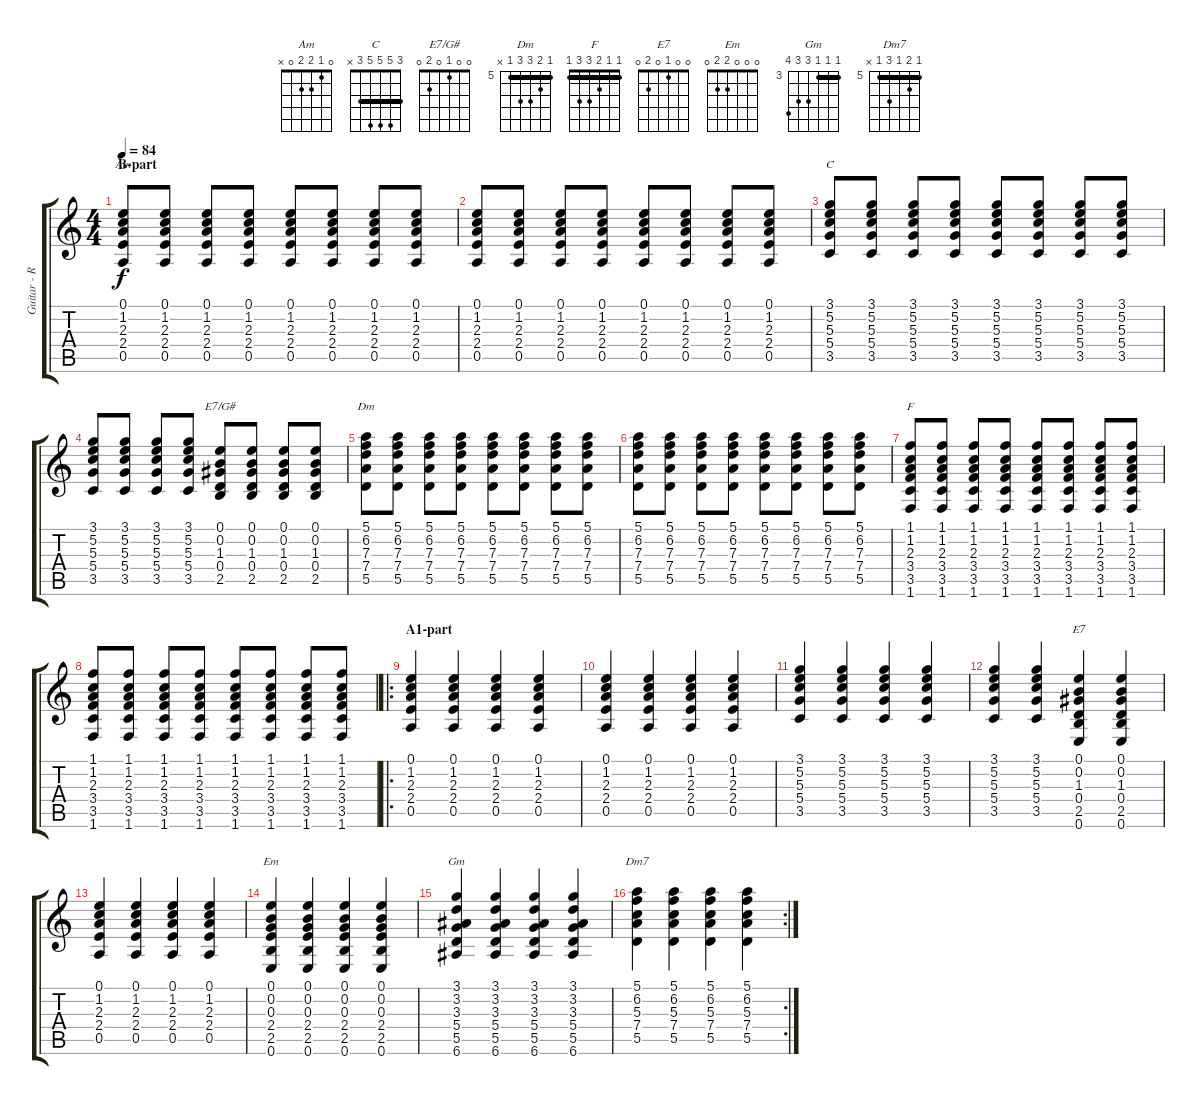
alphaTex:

\track ("Guitar - Rythm" "Guitar - R") {instrument overdrivenguitar}
\staff {score tabs}
\tuning (E4 B3 G3 D3 A2 E2) {hide}
\chord ("Am" 0 1 2 2 0 x)
\chord ("C" 3 5 5 5 3 x) {barre 3}
\chord ("E7/G#" 0 0 1 0 2 0)
\chord ("Dm" 5 6 7 7 5 x) {firstfret 5 barre 5}
\chord ("F" 1 1 2 3 3 1) {barre 1}
\chord ("E7" 0 0 1 0 2 0)
\chord ("Em" 0 0 0 2 2 0)
\chord ("Gm" 3 3 3 5 5 6) {firstfret 3 barre 3}
\chord ("Dm7" 5 6 5 7 5 x) {firstfret 5 barre 5}
\ts (4 4)
\section ("" "B-part")
\tempo 84
\clef g2
\ks c
(0.1 1.2 2.3 2.4 0.5).8{ch "Am" dy f instrument overdrivenguitar} (0.1 1.2 2.3 2.4 0.5).8 (0.1 1.2 2.3 2.4 0.5).8 (0.1 1.2 2.3 2.4 0.5).8 (0.1 1.2 2.3 2.4 0.5).8 (0.1 1.2 2.3 2.4 0.5).8 (0.1 1.2 2.3 2.4 0.5).8 (0.1 1.2 2.3 2.4 0.5).8 |
(0.1 1.2 2.3 2.4 0.5).8 (0.1 1.2 2.3 2.4 0.5).8 (0.1 1.2 2.3 2.4 0.5).8 (0.1 1.2 2.3 2.4 0.5).8 (0.1 1.2 2.3 2.4 0.5).8 (0.1 1.2 2.3 2.4 0.5).8 (0.1 1.2 2.3 2.4 0.5).8 (0.1 1.2 2.3 2.4 0.5).8 |
(3.1 5.2 5.3 5.4 3.5).8{ch "C"} (3.1 5.2 5.3 5.4 3.5).8 (3.1 5.2 5.3 5.4 3.5).8 (3.1 5.2 5.3 5.4 3.5).8 (3.1 5.2 5.3 5.4 3.5).8 (3.1 5.2 5.3 5.4 3.5).8 (3.1 5.2 5.3 5.4 3.5).8 (3.1 5.2 5.3 5.4 3.5).8 |
(3.1 5.2 5.3 5.4 3.5).8 (3.1 5.2 5.3 5.4 3.5).8 (3.1 5.2 5.3 5.4 3.5).8 (3.1 5.2 5.3 5.4 3.5).8 (0.1 0.2 1.3 0.4 2.5).8{ch "E7/G#"} (0.1 0.2 1.3 0.4 2.5).8 (0.1 0.2 1.3 0.4 2.5).8 (0.1 0.2 1.3 0.4 2.5).8 |
(5.1 6.2 7.3 7.4 5.5).8{ch "Dm"} (5.1 6.2 7.3 7.4 5.5).8 (5.1 6.2 7.3 7.4 5.5).8 (5.1 6.2 7.3 7.4 5.5).8 (5.1 6.2 7.3 7.4 5.5).8 (5.1 6.2 7.3 7.4 5.5).8 (5.1 6.2 7.3 7.4 5.5).8 (5.1 6.2 7.3 7.4 5.5).8 |
(5.1 6.2 7.3 7.4 5.5).8 (5.1 6.2 7.3 7.4 5.5).8 (5.1 6.2 7.3 7.4 5.5).8 (5.1 6.2 7.3 7.4 5.5).8 (5.1 6.2 7.3 7.4 5.5).8 (5.1 6.2 7.3 7.4 5.5).8 (5.1 6.2 7.3 7.4 5.5).8 (5.1 6.2 7.3 7.4 5.5).8 |
(1.1 1.2 2.3 3.4 3.5 1.6).8{ch "F"} (1.1 1.2 2.3 3.4 3.5 1.6).8 (1.1 1.2 2.3 3.4 3.5 1.6).8 (1.1 1.2 2.3 3.4 3.5 1.6).8 (1.1 1.2 2.3 3.4 3.5 1.6).8 (1.1 1.2 2.3 3.4 3.5 1.6).8 (1.1 1.2 2.3 3.4 3.5 1.6).8 (1.1 1.2 2.3 3.4 3.5 1.6).8 |
(1.1 1.2 2.3 3.4 3.5 1.6).8 (1.1 1.2 2.3 3.4 3.5 1.6).8 (1.1 1.2 2.3 3.4 3.5 1.6).8 (1.1 1.2 2.3 3.4 3.5 1.6).8 (1.1 1.2 2.3 3.4 3.5 1.6).8 (1.1 1.2 2.3 3.4 3.5 1.6).8 (1.1 1.2 2.3 3.4 3.5 1.6).8 (1.1 1.2 2.3 3.4 3.5 1.6).8 |
\ro
\section ("" "A1-part")
(0.1 1.2 2.3 2.4 0.5).4 (0.1 1.2 2.3 2.4 0.5).4 (0.1 1.2 2.3 2.4 0.5).4 (0.1 1.2 2.3 2.4 0.5).4 |
(0.1 1.2 2.3 2.4 0.5).4 (0.1 1.2 2.3 2.4 0.5).4 (0.1 1.2 2.3 2.4 0.5).4 (0.1 1.2 2.3 2.4 0.5).4 |
(3.1 5.2 5.3 5.4 3.5).4 (3.1 5.2 5.3 5.4 3.5).4 (3.1 5.2 5.3 5.4 3.5).4 (3.1 5.2 5.3 5.4 3.5).4 |
(3.1 5.2 5.3 5.4 3.5).4 (3.1 5.2 5.3 5.4 3.5).4 (0.1 0.2 1.3 0.4 2.5 0.6).4{ch "E7"} (0.1 0.2 1.3 0.4 2.5 0.6).4 |
(0.1 1.2 2.3 2.4 0.5).4 (0.1 1.2 2.3 2.4 0.5).4 (0.1 1.2 2.3 2.4 0.5).4 (0.1 1.2 2.3 2.4 0.5).4 |
(0.1 0.2 0.3 2.4 2.5 0.6).4{ch "Em"} (0.1 0.2 0.3 2.4 2.5 0.6).4 (0.1 0.2 0.3 2.4 2.5 0.6).4 (0.1 0.2 0.3 2.4 2.5 0.6).4 |
(3.1 3.2 3.3 5.4 5.5 6.6).4{ch "Gm"} (3.1 3.2 3.3 5.4 5.5 6.6).4 (3.1 3.2 3.3 5.4 5.5 6.6).4 (3.1 3.2 3.3 5.4 5.5 6.6).4 |
\rc 2
(5.1 6.2 5.3 7.4 5.5).4{ch "Dm7"} (5.1 6.2 5.3 7.4 5.5).4 (5.1 6.2 5.3 7.4 5.5).4 (5.1 6.2 5.3 7.4 5.5).4
